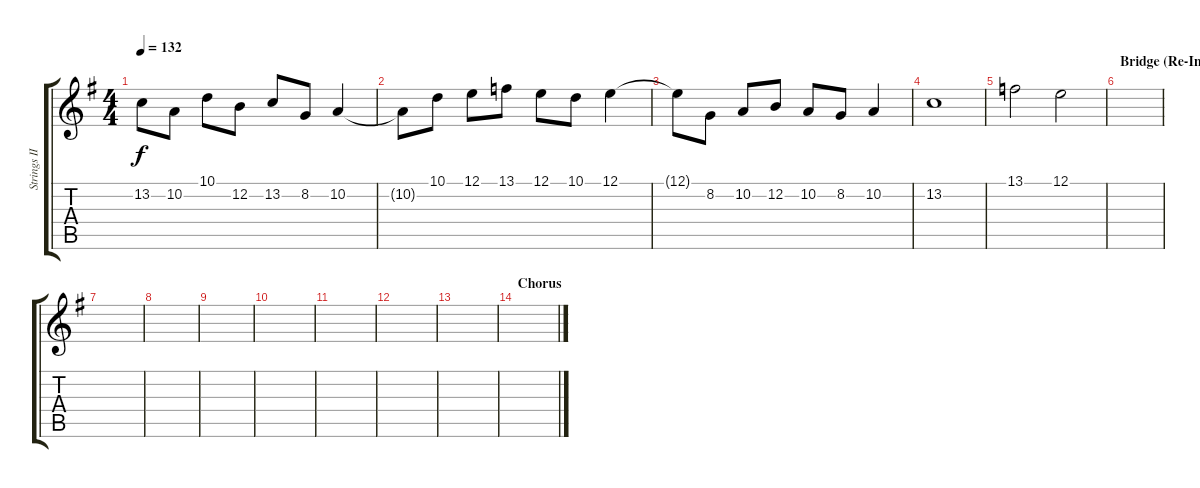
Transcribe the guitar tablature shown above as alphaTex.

\track ("Strings II - Coen Janssen" "Strings II") {instrument stringensemble1}
\staff {score tabs}
\tuning (E4 B3 G3 D3 A2 E2) {hide}
\ts (4 4)
\tempo 132
\clef g2
\ks g
13.2{t}.8{dy f} 10.2.8 10.1.8 12.2.8 13.2.8 8.2.8 10.2.4 |
10.2{t}.8 10.1.8 12.1.8 13.1.8 12.1.8 10.1.8 12.1.4 |
12.1{t}.8 8.2.8 10.2.8 12.2.8 10.2.8 8.2.8 10.2.4 |
13.2.1 |
13.1.2 12.1.2 |
\section ("" "Bridge (Re-Intro)")
|
|
|
|
|
|
|
|
\section ("" "Chorus")
